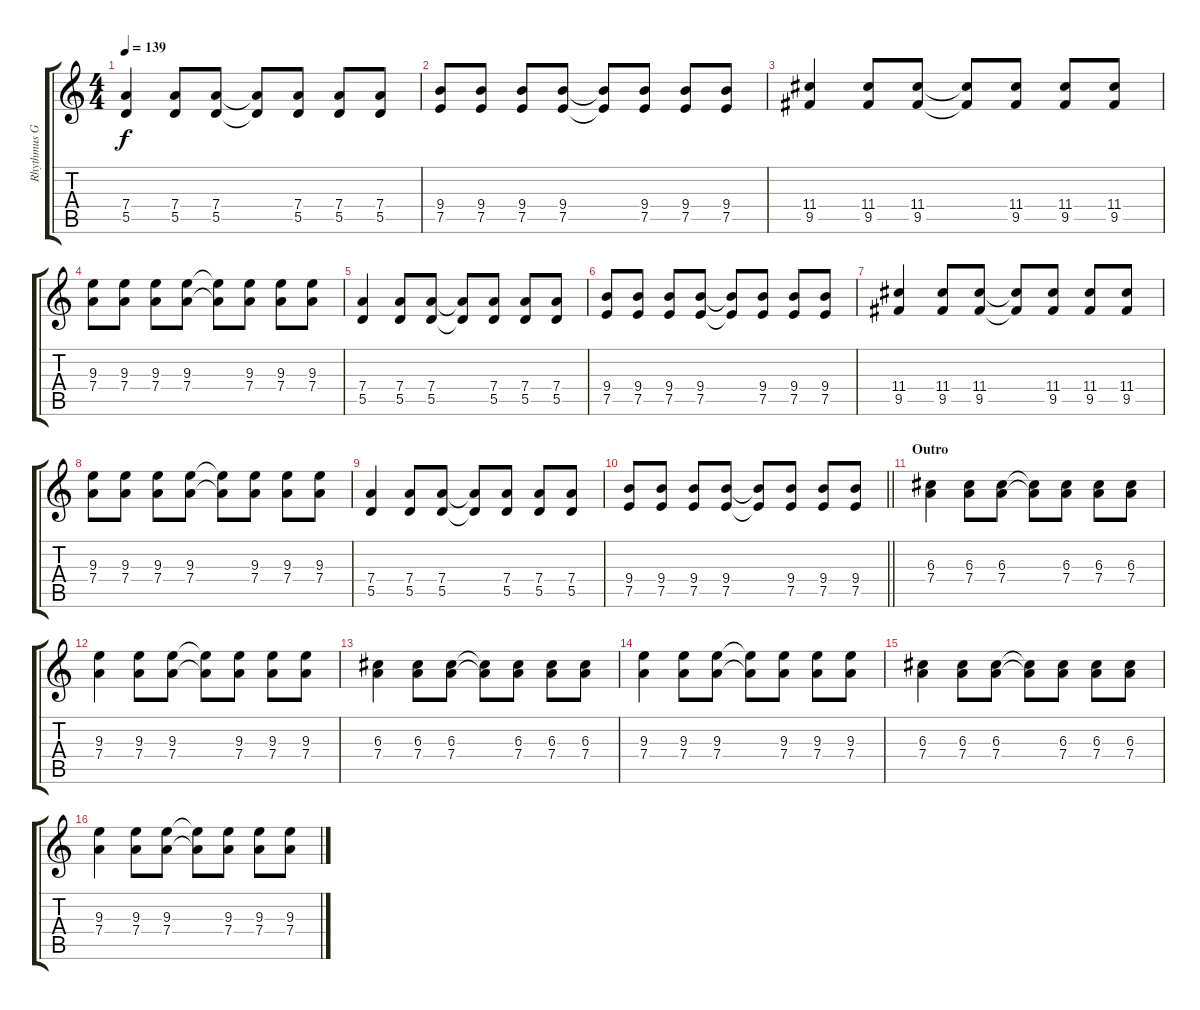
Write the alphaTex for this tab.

\track ("Rhythmus Gitarre" "Rhythmus G") {instrument electricguitarclean}
\staff {score tabs}
\tuning (E4 B3 G3 D3 A2 E2) {hide}
\ts (4 4)
\tempo 139
\clef g2
\ks c
(7.4 5.5).4{dy f} (7.4 5.5).8 (7.4 5.5).8 (7.4{t} 5.5{t}).8 (7.4 5.5).8 (7.4 5.5).8 (7.4 5.5).8 |
(9.4 7.5).8 (9.4 7.5).8 (9.4 7.5).8 (9.4 7.5).8 (9.4{t} 7.5{t}).8 (9.4 7.5).8 (9.4 7.5).8 (9.4 7.5).8 |
(11.4 9.5).4 (11.4 9.5).8 (11.4 9.5).8 (11.4{t} 9.5{t}).8 (11.4 9.5).8 (11.4 9.5).8 (11.4 9.5).8 |
(9.3 7.4).8 (9.3 7.4).8 (9.3 7.4).8 (9.3 7.4).8 (9.3{t} 7.4{t}).8 (9.3 7.4).8 (9.3 7.4).8 (9.3 7.4).8 |
(7.4 5.5).4 (7.4 5.5).8 (7.4 5.5).8 (7.4{t} 5.5{t}).8 (7.4 5.5).8 (7.4 5.5).8 (7.4 5.5).8 |
(9.4 7.5).8 (9.4 7.5).8 (9.4 7.5).8 (9.4 7.5).8 (9.4{t} 7.5{t}).8 (9.4 7.5).8 (9.4 7.5).8 (9.4 7.5).8 |
(11.4 9.5).4 (11.4 9.5).8 (11.4 9.5).8 (11.4{t} 9.5{t}).8 (11.4 9.5).8 (11.4 9.5).8 (11.4 9.5).8 |
(9.3 7.4).8 (9.3 7.4).8 (9.3 7.4).8 (9.3 7.4).8 (9.3{t} 7.4{t}).8 (9.3 7.4).8 (9.3 7.4).8 (9.3 7.4).8 |
(7.4 5.5).4 (7.4 5.5).8 (7.4 5.5).8 (7.4{t} 5.5{t}).8 (7.4 5.5).8 (7.4 5.5).8 (7.4 5.5).8 |
\barLineRight lightlight
(9.4 7.5).8 (9.4 7.5).8 (9.4 7.5).8 (9.4 7.5).8 (9.4{t} 7.5{t}).8 (9.4 7.5).8 (9.4 7.5).8 (9.4 7.5).8 |
\section ("" "Outro")
(6.3 7.4).4 (6.3 7.4).8 (6.3 7.4).8 (6.3{t} 7.4{t}).8 (6.3 7.4).8 (6.3 7.4).8 (6.3 7.4).8 |
(9.3 7.4).4 (9.3 7.4).8 (9.3 7.4).8 (9.3{t} 7.4{t}).8 (9.3 7.4).8 (9.3 7.4).8 (9.3 7.4).8 |
(6.3 7.4).4 (6.3 7.4).8 (6.3 7.4).8 (6.3{t} 7.4{t}).8 (6.3 7.4).8 (6.3 7.4).8 (6.3 7.4).8 |
(9.3 7.4).4 (9.3 7.4).8 (9.3 7.4).8 (9.3{t} 7.4{t}).8 (9.3 7.4).8 (9.3 7.4).8 (9.3 7.4).8 |
(6.3 7.4).4 (6.3 7.4).8 (6.3 7.4).8 (6.3{t} 7.4{t}).8 (6.3 7.4).8 (6.3 7.4).8 (6.3 7.4).8 |
(9.3 7.4).4 (9.3 7.4).8 (9.3 7.4).8 (9.3{t} 7.4{t}).8 (9.3 7.4).8 (9.3 7.4).8 (9.3 7.4).8
